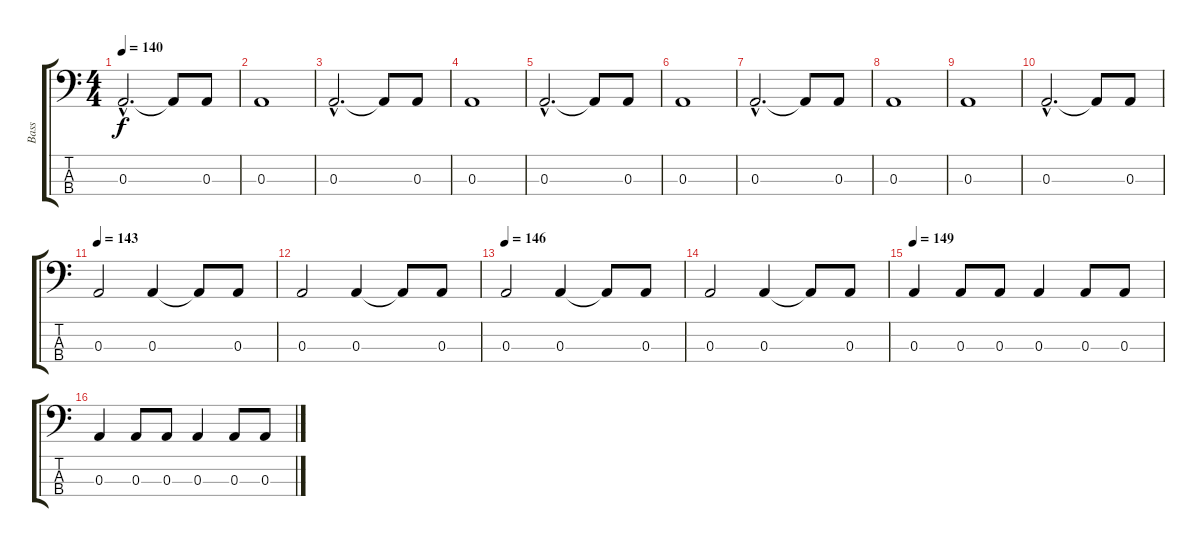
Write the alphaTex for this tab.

\track ("Bass" "Bass") {instrument electricbassfinger}
\staff {score tabs}
\tuning (G2 D2 A1 E1) {hide}
\ts (4 4)
\tempo 140
\clef f4
\ks c
0.3{hac}.2{d dy f} 0.3{t}.8 0.3.8 |
0.3.1 |
0.3{hac}.2{d} 0.3{t}.8 0.3.8 |
0.3.1 |
0.3{hac}.2{d} 0.3{t}.8 0.3.8 |
0.3.1 |
0.3{hac}.2{d} 0.3{t}.8 0.3.8 |
0.3.1 |
0.3.1 |
0.3{hac}.2{d} 0.3{t}.8 0.3.8 |
\tempo 143
0.3.2 0.3.4 0.3{t}.8 0.3.8 |
0.3.2 0.3.4 0.3{t}.8 0.3.8 |
\tempo 146
0.3.2 0.3.4 0.3{t}.8 0.3.8 |
0.3.2 0.3.4 0.3{t}.8 0.3.8 |
\tempo 149
0.3.4 0.3.8 0.3.8 0.3.4 0.3.8 0.3.8 |
0.3.4 0.3.8 0.3.8 0.3.4 0.3.8 0.3.8
